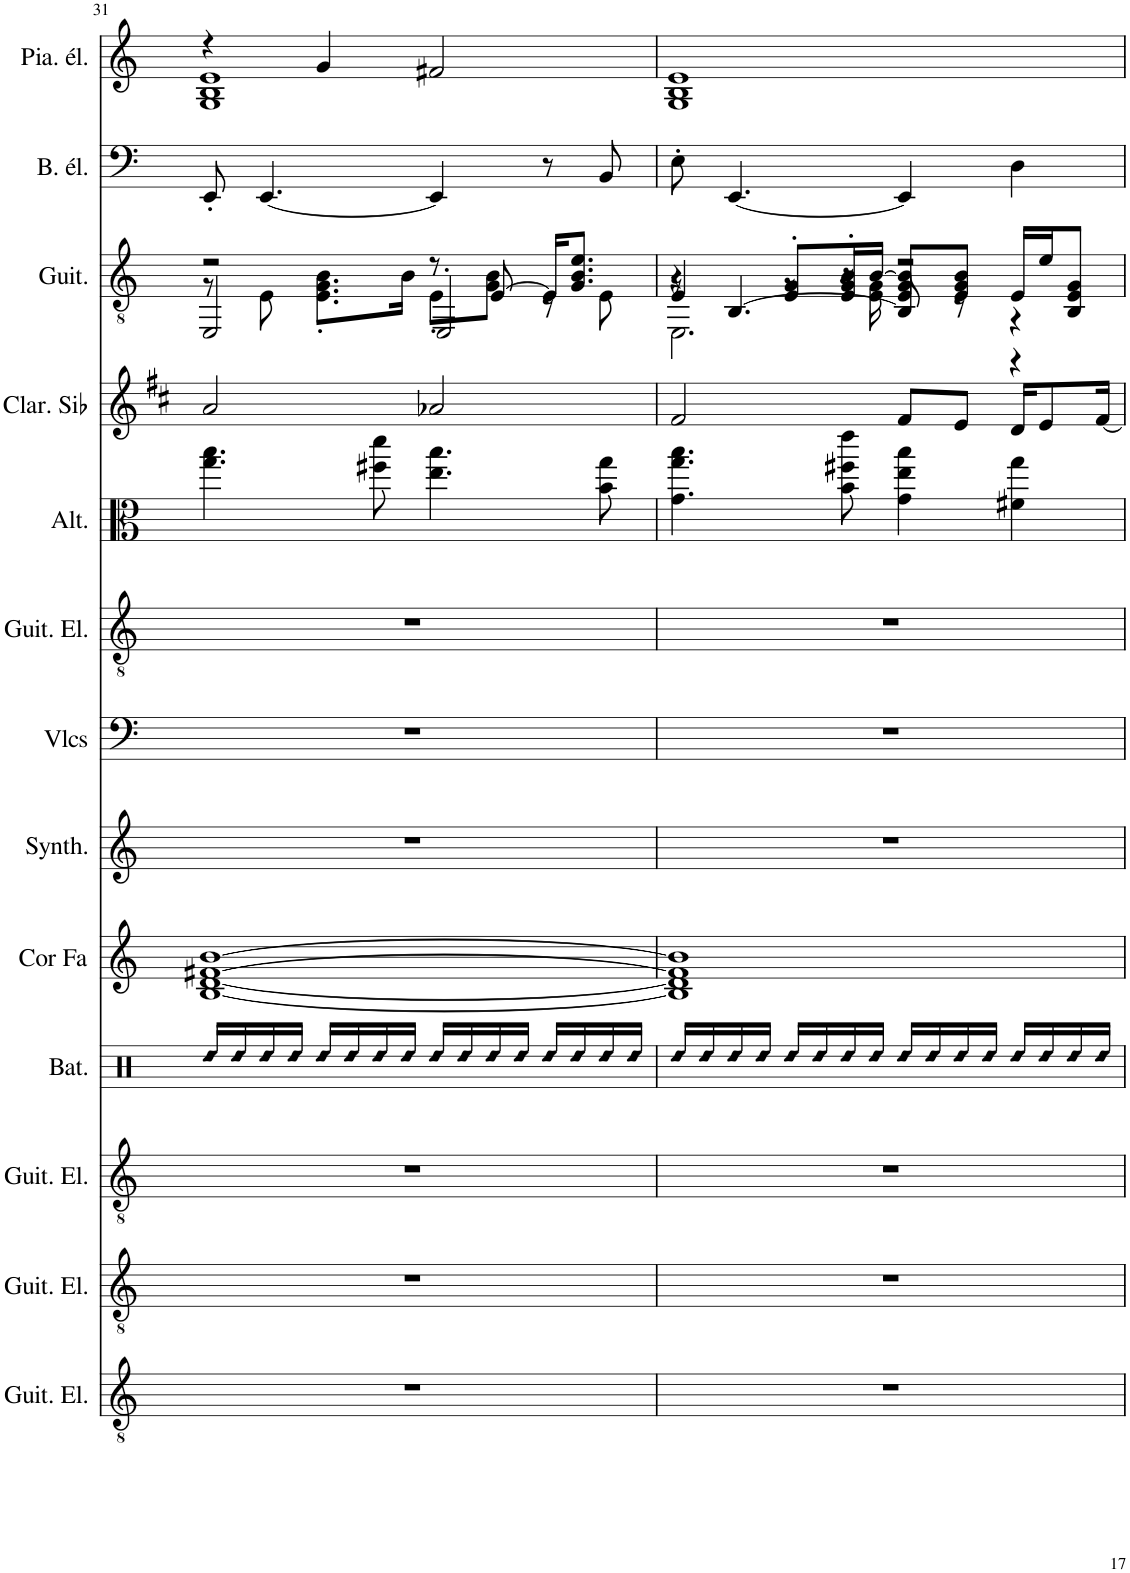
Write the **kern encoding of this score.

**kern	**kern	**kern	**kern	**kern	**kern	**kern	**kern	**kern	**kern	**kern	**kern	**kern
*part13	*part12	*part11	*part10	*part9	*part8	*part7	*part6	*part5	*part4	*part3	*part2	*part1
*staff13	*staff12	*staff11	*staff10	*staff9	*staff8	*staff7	*staff6	*staff5	*staff4	*staff3	*staff2	*staff1
*I"Guitare électrique, Distortion Guitar	*I"Guitare électrique, Electric Guitar (clean)	*I"Guitare électrique, Distortion Guitar	*I"Batterie, Drums	*I"Cor en Fa, French Horn	*I"Synthétiseur d'instruments à cordes, Synth Strings 2	*I"Violoncelles, String Ensemble 1	*I"Guitare électrique, Overdriven Guitar	*I"Altos, String Ensemble 1	*I"Clarinette en Sib	*I"Guitare acoustique, Acoustic Guitar (steel)	*I"Basse électrique, Electric Bass (finger)	*I"Piano électrique, Electric Piano 1
*I'Guit. El.	*I'Guit. El.	*I'Guit. El.	*I'Bat.	*I'Cor Fa	*I'Synth.	*I'Vlcs	*I'Guit. El.	*I'Alt.	*I'Clar. Sib	*I'Guit.	*I'B. él.	*I'Pia. él.
!!LO:PB:g=z
*clefGv2	*clefGv2	*clefGv2	*clefX	*clefG2	*clefG2	*clefF4	*clefGv2	*clefC3	*clefG2	*clefGv2	*clefF4	*clefG2
*	*	*	*	*Trd4c7	*	*	*	*	*Trd1c2	*	*Trd7c12	*
*k[]	*k[]	*k[]	*k[]	*k[]	*k[]	*k[]	*k[]	*k[]	*k[f#c#]	*k[]	*k[]	*k[]
*M4/4	*M4/4	*M4/4	*M4/4	*M4/4	*M4/4	*M4/4	*M4/4	*M4/4	*M4/4	*M4/4	*M4/4	*M4/4
=31	=31	=31	=31	=31	=31	=31	=31	=31	=31	=31	=31	=31
!	!	!	!LO:N:head=diamond	!	!	!	!	!	!	!	!	!
*	*	*	*	*	*	*	*	*	*	*^	*	*^
*	*	*	*	*	*	*	*	*	*	*	*^	*	*	*
1r	1r	1r	16Rdd/LL	[1B [1d [1f#X [1b	1r	1r	1r	4.gg\ 4.bb\	2a/	2r	8r	2EE/	8EE'/	4r	1G 1B 1e
!	!	!	!LO:N:head=diamond	!	!	!	!	!	!	!	!	!	!	!	!
.	.	.	16Rdd/	.	.	.	.	.	.	.	.	.	.	.	.
!	!	!	!LO:N:head=diamond	!	!	!	!	!	!	!	!	!	!	!	!
.	.	.	16Rdd/	.	.	.	.	.	.	.	8E\	.	[4.EE/	.	.
!	!	!	!LO:N:head=diamond	!	!	!	!	!	!	!	!	!	!	!	!
.	.	.	16Rdd/JJ	.	.	.	.	.	.	.	.	.	.	.	.
!	!	!	!LO:N:head=diamond	!	!	!	!	!	!	!	!	!	!	!	!
.	.	.	16Rdd/LL	.	.	.	.	.	.	.	8.E\' 8.G\' 8.B\'L	.	.	4g/	.
!	!	!	!LO:N:head=diamond	!	!	!	!	!	!	!	!	!	!	!	!
.	.	.	16Rdd/	.	.	.	.	.	.	.	.	.	.	.	.
!	!	!	!LO:N:head=diamond	!	!	!	!	!	!	!	!	!	!	!	!
.	.	.	16Rdd/	.	.	.	.	8ff#X\ 8ddd\	.	.	.	.	.	.	.
!	!	!	!LO:N:head=diamond	!	!	!	!	!	!	!	!	!	!	!	!
.	.	.	16Rdd/JJ	.	.	.	.	.	.	.	16B\Jk	.	.	.	.
!	!	!	!LO:N:head=diamond	!	!	!	!	!	!	!	!	!	!	!	!
.	.	.	16Rdd/LL	.	.	.	.	4.ee\ 4.bb\	2a-X/	8r	8E'\L	2EE'/	4EE/]	2f#X/	.
!	!	!	!LO:N:head=diamond	!	!	!	!	!	!	!	!	!	!	!	!
.	.	.	16Rdd/	.	.	.	.	.	.	.	.	.	.	.	.
!	!	!	!LO:N:head=diamond	!	!	!	!	!	!	!	!	!	!	!	!
.	.	.	16Rdd/	.	.	.	.	.	.	[8E/	8G\ 8B\J	.	.	.	.
!	!	!	!LO:N:head=diamond	!	!	!	!	!	!	!	!	!	!	!	!
.	.	.	16Rdd/JJ	.	.	.	.	.	.	.	.	.	.	.	.
!	!	!	!LO:N:head=diamond	!	!	!	!	!	!	!	!	!	!	!	!
.	.	.	16Rdd/LL	.	.	.	.	.	.	16E/KL]	8r	.	8r	.	.
!	!	!	!LO:N:head=diamond	!	!	!	!	!	!	!	!	!	!	!	!
.	.	.	16Rdd/	.	.	.	.	.	.	8.G/ 8.B/ 8.e/J	.	.	.	.	.
!	!	!	!LO:N:head=diamond	!	!	!	!	!	!	!	!	!	!	!	!
.	.	.	16Rdd/	.	.	.	.	8b\ 8gg\	.	.	8E\	.	8BB/	.	.
!	!	!	!LO:N:head=diamond	!	!	!	!	!	!	!	!	!	!	!	!
.	.	.	16Rdd/JJ	.	.	.	.	.	.	.	.	.	.	.	.
*	*	*	*	*	*	*	*	*	*	*v	*v	*v	*	*v	*v
=32	=32	=32	=32	=32	=32	=32	=32	=32	=32	=32	=32	=32
!	!	!	!LO:N:head=diamond	!	!	!	!	!	!	!	!	!
*	*	*	*	*	*	*	*	*	*	*^	*	*
*	*	*	*	*	*	*	*	*	*	*	*^	*	*
*	*	*	*	*	*	*	*	*	*	*	*	*^	*	*
1r	1r	1r	16Rdd/LL	1B] 1d] 1f#] 1b]	1r	1r	1r	4.g\ 4.gg\ 4.bb\	2f#/	4E/	4r	8r	2.EE\	8E'\	1G 1B 1e
!	!	!	!LO:N:head=diamond	!	!	!	!	!	!	!	!	!	!	!	!
.	.	.	16Rdd/	.	.	.	.	.	.	.	.	.	.	.	.
!	!	!	!LO:N:head=diamond	!	!	!	!	!	!	!	!	!	!	!	!
.	.	.	16Rdd/	.	.	.	.	.	.	.	.	[4.BB/	.	[4.EE/	.
!	!	!	!LO:N:head=diamond	!	!	!	!	!	!	!	!	!	!	!	!
.	.	.	16Rdd/JJ	.	.	.	.	.	.	.	.	.	.	.	.
!	!	!	!LO:N:head=diamond	!	!	!	!	!	!	!	!	!	!	!	!
.	.	.	16Rdd/LL	.	.	.	.	.	.	8E/' 8G/'L	8r	.	.	.	.
!	!	!	!LO:N:head=diamond	!	!	!	!	!	!	!	!	!	!	!	!
.	.	.	16Rdd/	.	.	.	.	.	.	.	.	.	.	.	.
!	!	!	!LO:N:head=diamond	!	!	!	!	!	!	!	!	!	!	!	!
.	.	.	16Rdd/	.	.	.	.	8b\ 8ff#X\ 8eee\	.	16E/' 16G/' 16B/'L	16r	.	.	.	.
!	!	!	!LO:N:head=diamond	!	!	!	!	!	!	!	!	!	!	!	!
.	.	.	16Rdd/JJ	.	.	.	.	.	.	[16B/JJ	16E\ 16G\	.	.	.	.
!	!	!	!LO:N:head=diamond	!	!	!	!	!	!	!	!	!	!	!	!
.	.	.	16Rdd/LL	.	.	.	.	4g\ 4ee\ 4bb\	8f#/L	8E/ 8G/ 8B/]L	2r	8BB/]	.	4EE/]	.
!	!	!	!LO:N:head=diamond	!	!	!	!	!	!	!	!	!	!	!	!
.	.	.	16Rdd/	.	.	.	.	.	.	.	.	.	.	.	.
!	!	!	!LO:N:head=diamond	!	!	!	!	!	!	!	!	!	!	!	!
.	.	.	16Rdd/	.	.	.	.	.	8e/J	8E/ 8G/ 8B/J	.	8r	.	.	.
!	!	!	!LO:N:head=diamond	!	!	!	!	!	!	!	!	!	!	!	!
.	.	.	16Rdd/JJ	.	.	.	.	.	.	.	.	.	.	.	.
!	!	!	!LO:N:head=diamond	!	!	!	!	!	!	!	!	!	!	!	!
.	.	.	16Rdd/LL	.	.	.	.	4f#X\ 4gg\	16d/KL	16E/LL	.	4r	4r	4D\	.
!	!	!	!LO:N:head=diamond	!	!	!	!	!	!	!	!	!	!	!	!
.	.	.	16Rdd/	.	.	.	.	.	8e/	16e/J	.	.	.	.	.
!	!	!	!LO:N:head=diamond	!	!	!	!	!	!	!	!	!	!	!	!
.	.	.	16Rdd/	.	.	.	.	.	.	8BB/ 8E/ 8G/J	.	.	.	.	.
!	!	!	!LO:N:head=diamond	!	!	!	!	!	!	!	!	!	!	!	!
.	.	.	16Rdd/JJ	.	.	.	.	.	[16f#/Jk	.	.	.	.	.	.
*	*	*	*	*	*	*	*	*	*	*v	*v	*v	*v	*	*
=	=	=	=	=	=	=	=	=	=	=	=	=
*-	*-	*-	*-	*-	*-	*-	*-	*-	*-	*-	*-	*-
